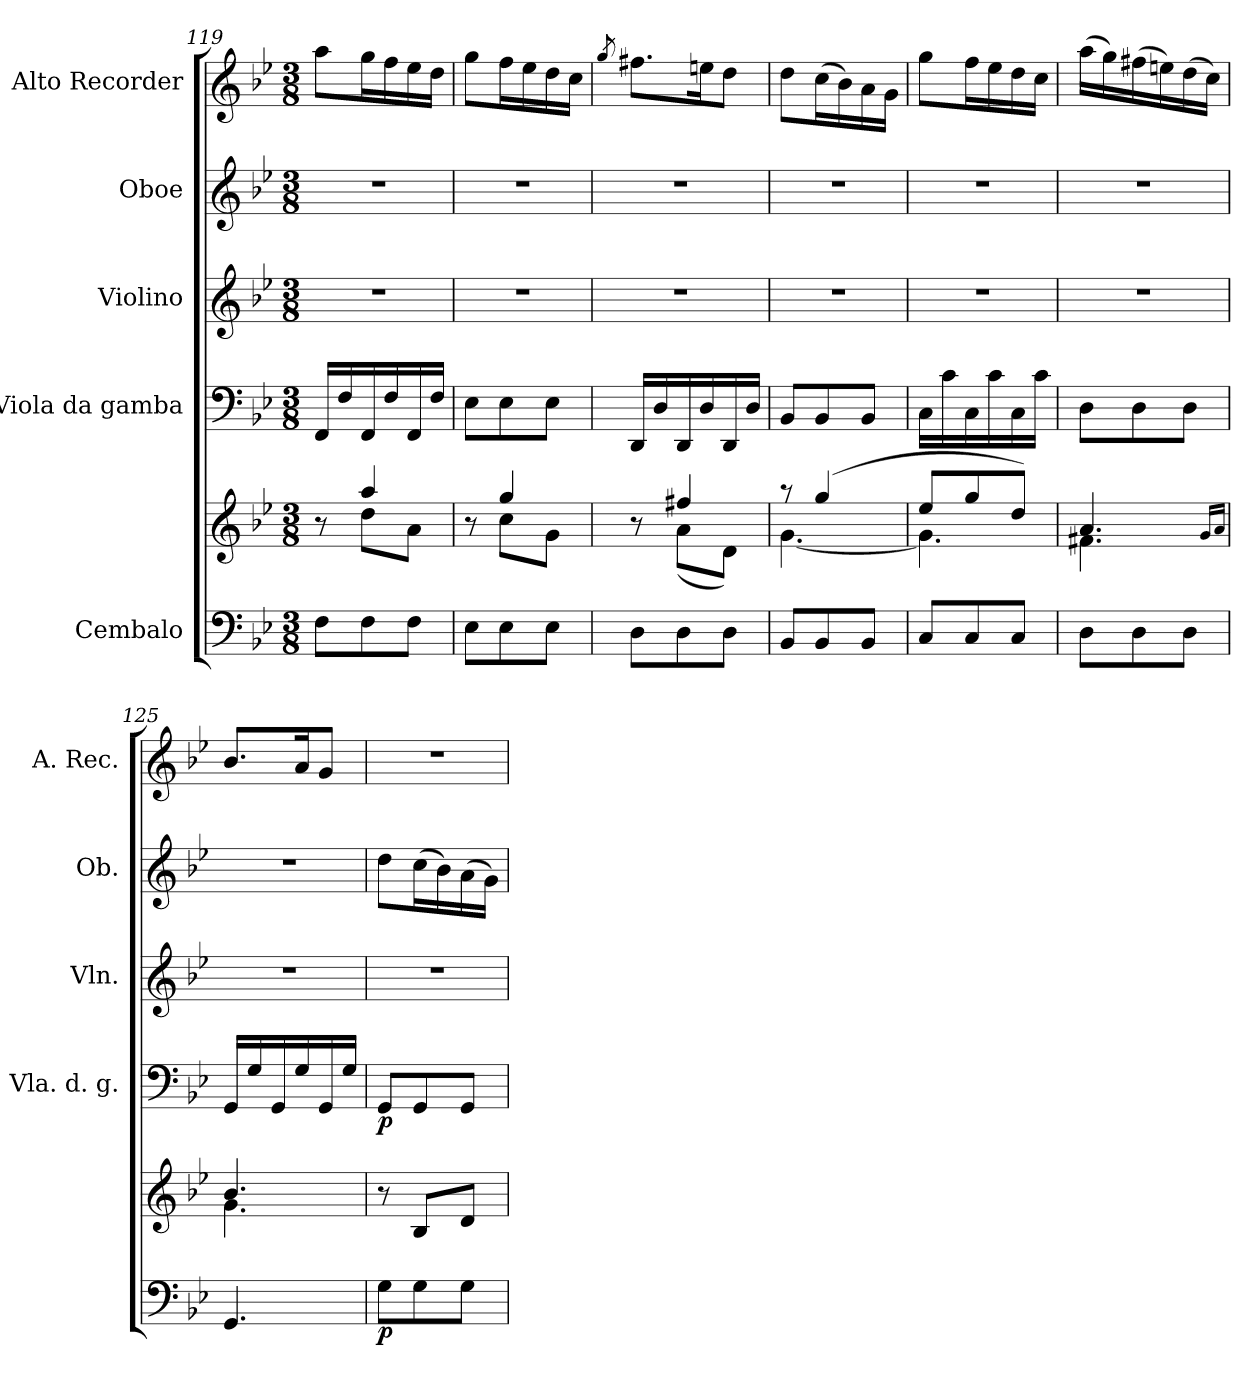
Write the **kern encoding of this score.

**kern	**kern	**dynam	**kern	**dynam	**kern	**kern	**kern
*part5	*part5	*part5	*part4	*part4	*part3	*part2	*part1
*staff6	*staff5	*staff5/6	*staff4	*staff4	*staff3	*staff2	*staff1
*I"Cembalo	*	*	*I"Viola da gamba	*	*I"Violino	*I"Oboe	*I"Alto Recorder
*	*	*	*I'Vla. d. g.	*	*I'Vln.	*I'Ob.	*I'A. Rec.
*clefF4	*clefG2	*	*clefF4	*	*clefG2	*clefG2	*clefG2
*k[b-e-]	*k[b-e-]	*	*k[b-e-]	*	*k[b-e-]	*k[b-e-]	*k[b-e-]
*M3/8	*M3/8	*	*M3/8	*	*M3/8	*M3/8	*M3/8
=119	=119	=119	=119	=119	=119	=119	=119
*	*^	*	*	*	*	*	*
8F\L	8r	8ryy	.	16FF/LL	.	4.r	4.r	8aa\L
.	.	.	.	16F/	.	.	.	.
8F\	4aa/	8dd\L	.	16FF/	.	.	.	16gg\L
.	.	.	.	16F/	.	.	.	16ff\
8F\J	.	8a\J	.	16FF/	.	.	.	16ee-\
.	.	.	.	16F/JJ	.	.	.	16dd\JJ
!!LO:LB:g=z
=120	=120	=120	=120	=120	=120	=120	=120	=120
8E-\L	8r	8ryy	.	8E-\L	.	4.r	4.r	8gg\L
8E-\	4gg/	8cc\L	.	8E-\	.	.	.	16ff\L
.	.	.	.	.	.	.	.	16ee-\
8E-\J	.	8g\J	.	8E-\J	.	.	.	16dd\
.	.	.	.	.	.	.	.	16cc\JJ
=121	=121	=121	=121	=121	=121	=121	=121	=121
.	.	.	.	.	.	.	.	8qgg/
8D\L	8r	8ryy	.	16DD/LL	.	4.r	4.r	8.ff#X\L
.	.	.	.	16D/	.	.	.	.
8D\	4ff#X/	(8a\L	.	16DD/	.	.	.	.
.	.	.	.	16D/	.	.	.	16een\K
8D\J	.	8d\J)	.	16DD/	.	.	.	8dd\J
.	.	.	.	16D/JJ	.	.	.	.
=122	=122	=122	=122	=122	=122	=122	=122	=122
8BB-/L	8r	[4.g\	.	8BB-/L	.	4.r	4.r	8dd\L
8BB-/	(4gg/	.	.	8BB-/	.	.	.	(16cc\L
.	.	.	.	.	.	.	.	16b-\)
8BB-/J	.	.	.	8BB-/J	.	.	.	16a\
.	.	.	.	.	.	.	.	16g\JJ
=123	=123	=123	=123	=123	=123	=123	=123	=123
8C/L	8ee-/L	4.g\]	.	16C\LL	.	4.r	4.r	8gg\L
.	.	.	.	16c\	.	.	.	.
8C/	8gg/	.	.	16C\	.	.	.	16ff\L
.	.	.	.	16c\	.	.	.	16ee-\
8C/J	8dd/J)	.	.	16C\	.	.	.	16dd\
.	.	.	.	16c\JJ	.	.	.	16cc\JJ
=124	=124	=124	=124	=124	=124	=124	=124	=124
8D\L	4.a/	4.f#X\	.	8D\L	.	4.r	4.r	(16aa\LL
.	.	.	.	.	.	.	.	16gg\)
8D\	.	.	.	8D\	.	.	.	(16ff#X\
.	.	.	.	.	.	.	.	16een\)
8D\J	.	.	.	8D\J	.	.	.	(16dd\
.	.	.	.	.	.	.	.	16cc\JJ)
.	16qg/LL	.	.	.	.	.	.	.
.	16qa/JJ	.	.	.	.	.	.	.
=125	=125	=125	=125	=125	=125	=125	=125	=125
4.GG/	4.b-/	4.g\	.	16GG/LL	.	4.r	4.r	8.b-/L
.	.	.	.	16G/	.	.	.	.
.	.	.	.	16GG/	.	.	.	.
.	.	.	.	16G/	.	.	.	16a/K
.	.	.	.	16GG/	.	.	.	8g/J
.	.	.	.	16G/JJ	.	.	.	.
*	*v	*v	*	*	*	*	*	*
=126	=126	=126	=126	=126	=126	=126	=126
!	!	!LO:DY:b=2	!	!LO:DY:b	!	!	!
8G\L	8r	p	8GG/L	p	4.r	8dd\L	4.r
8G\	8B-/L	.	8GG/	.	.	(16cc\L	.
.	.	.	.	.	.	16b-\)	.
8G\J	8d/J	.	8GG/J	.	.	(16a\	.
.	.	.	.	.	.	16g\JJ)	.
=	=	=	=	=	=	=	=
*-	*-	*-	*-	*-	*-	*-	*-
